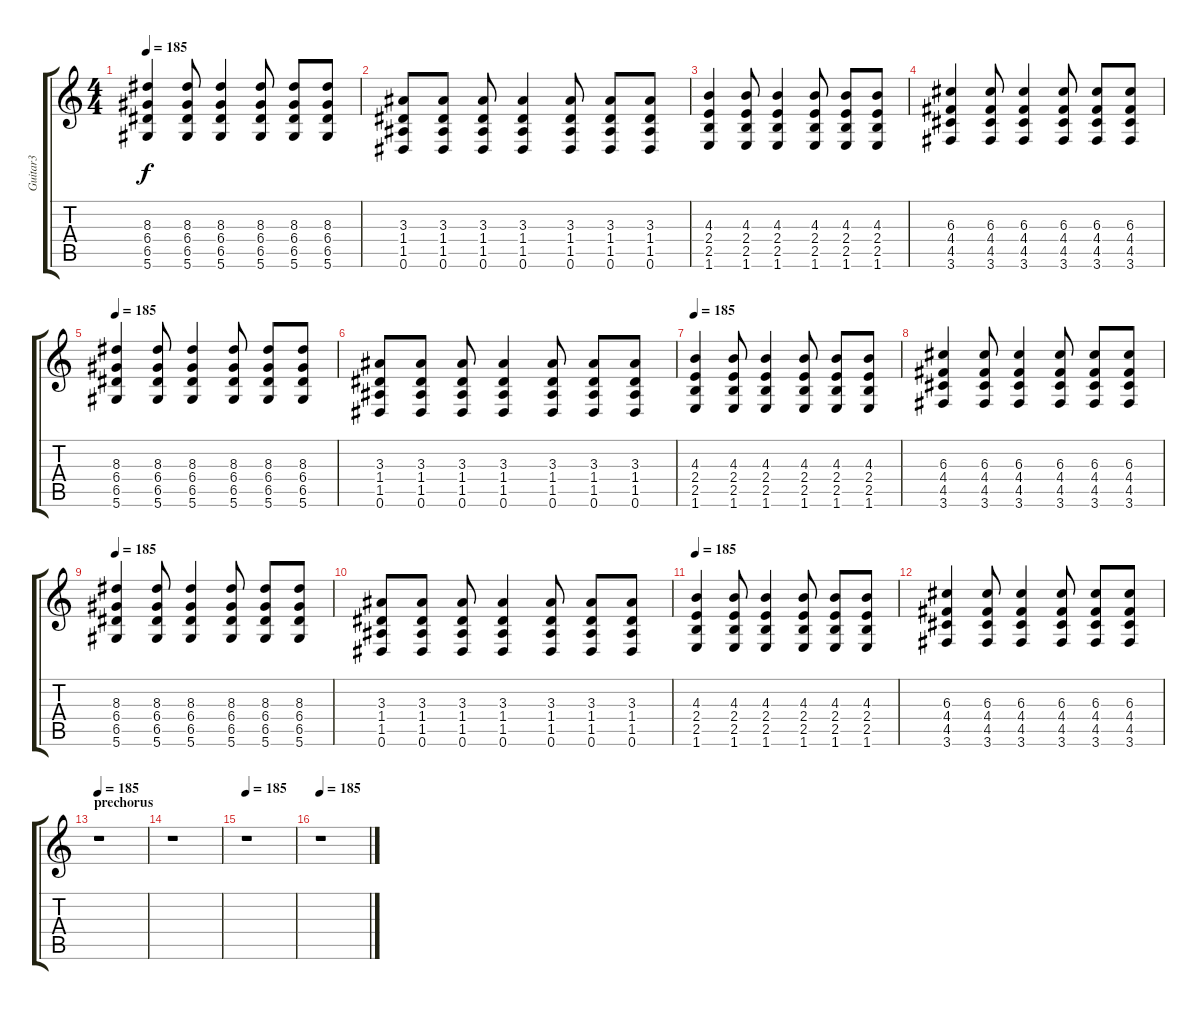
\track ("Guitar3" "Guitar3") {instrument distortionguitar}
\staff {score tabs}
\tuning (E4 B3 G3 D3 A2 Eb2) {hide}
\ts (4 4)
\tempo 185
\clef g2
\ks c
(8.3 6.4 6.5 5.6).4{dy f} (8.3 6.4 6.5 5.6).8 (8.3 6.4 6.5 5.6).4 (8.3 6.4 6.5 5.6).8 (8.3 6.4 6.5 5.6).8 (8.3 6.4 6.5 5.6).8 |
(3.3 1.4 1.5 0.6).8 (3.3 1.4 1.5 0.6).8 (3.3 1.4 1.5 0.6).8 (3.3 1.4 1.5 0.6).4 (3.3 1.4 1.5 0.6).8 (3.3 1.4 1.5 0.6).8 (3.3 1.4 1.5 0.6).8 |
(4.3 2.4 2.5 1.6).4 (4.3 2.4 2.5 1.6).8 (4.3 2.4 2.5 1.6).4 (4.3 2.4 2.5 1.6).8 (4.3 2.4 2.5 1.6).8 (4.3 2.4 2.5 1.6).8 |
(6.3 4.4 4.5 3.6).4 (6.3 4.4 4.5 3.6).8 (6.3 4.4 4.5 3.6).4 (6.3 4.4 4.5 3.6).8 (6.3 4.4 4.5 3.6).8 (6.3 4.4 4.5 3.6).8 |
\tempo 185
(8.3 6.4 6.5 5.6).4 (8.3 6.4 6.5 5.6).8 (8.3 6.4 6.5 5.6).4 (8.3 6.4 6.5 5.6).8 (8.3 6.4 6.5 5.6).8 (8.3 6.4 6.5 5.6).8 |
(3.3 1.4 1.5 0.6).8 (3.3 1.4 1.5 0.6).8 (3.3 1.4 1.5 0.6).8 (3.3 1.4 1.5 0.6).4 (3.3 1.4 1.5 0.6).8 (3.3 1.4 1.5 0.6).8 (3.3 1.4 1.5 0.6).8 |
\tempo 185
(4.3 2.4 2.5 1.6).4 (4.3 2.4 2.5 1.6).8 (4.3 2.4 2.5 1.6).4 (4.3 2.4 2.5 1.6).8 (4.3 2.4 2.5 1.6).8 (4.3 2.4 2.5 1.6).8 |
(6.3 4.4 4.5 3.6).4 (6.3 4.4 4.5 3.6).8 (6.3 4.4 4.5 3.6).4 (6.3 4.4 4.5 3.6).8 (6.3 4.4 4.5 3.6).8 (6.3 4.4 4.5 3.6).8 |
\tempo 185
(8.3 6.4 6.5 5.6).4 (8.3 6.4 6.5 5.6).8 (8.3 6.4 6.5 5.6).4 (8.3 6.4 6.5 5.6).8 (8.3 6.4 6.5 5.6).8 (8.3 6.4 6.5 5.6).8 |
(3.3 1.4 1.5 0.6).8 (3.3 1.4 1.5 0.6).8 (3.3 1.4 1.5 0.6).8 (3.3 1.4 1.5 0.6).4 (3.3 1.4 1.5 0.6).8 (3.3 1.4 1.5 0.6).8 (3.3 1.4 1.5 0.6).8 |
\tempo 185
(4.3 2.4 2.5 1.6).4 (4.3 2.4 2.5 1.6).8 (4.3 2.4 2.5 1.6).4 (4.3 2.4 2.5 1.6).8 (4.3 2.4 2.5 1.6).8 (4.3 2.4 2.5 1.6).8 |
(6.3 4.4 4.5 3.6).4 (6.3 4.4 4.5 3.6).8 (6.3 4.4 4.5 3.6).4 (6.3 4.4 4.5 3.6).8 (6.3 4.4 4.5 3.6).8 (6.3 4.4 4.5 3.6).8 |
\section ("" "prechorus")
\tempo 185
r.1 |
r.1 |
\tempo 185
r.1 |
\tempo 185
r.1
